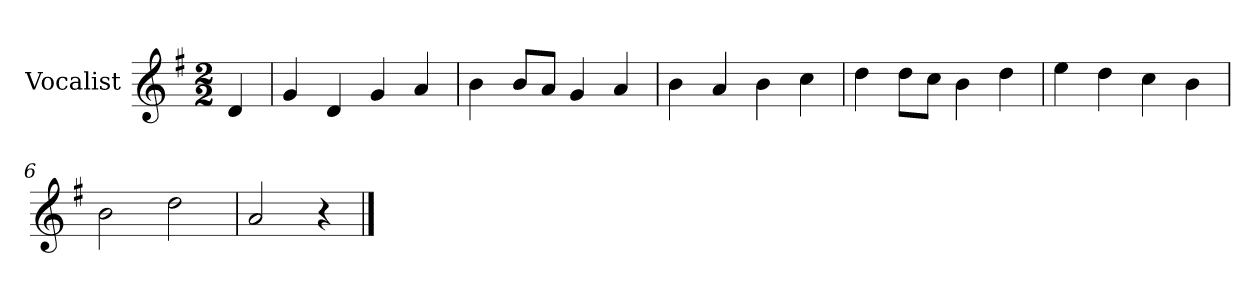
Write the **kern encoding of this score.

**kern
*part1
*staff1
*I"Vocalist
*k[f#]
*G:
*M2/2
=
4d
=1
4g
4d
4g
4a
=2
4b
8bL
8aJ
4g
4a
=3
4b
4a
4b
4cc
=4
4dd
8ddL
8ccJ
4b
4dd
=5
4ee
4dd
4cc
4b
=6
2b
2dd
=7
2a
4r
==
*-
